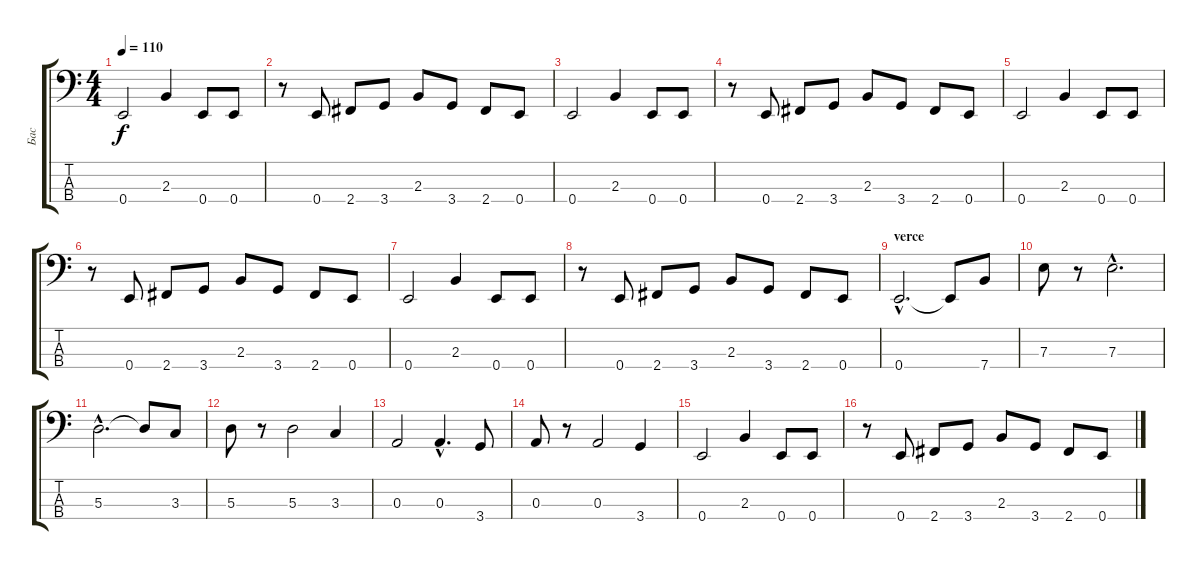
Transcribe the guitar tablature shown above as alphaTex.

\track ("Бас" "Бас") {instrument electricbassfinger}
\staff {score tabs}
\tuning (G2 D2 A1 E1) {hide}
\ts (4 4)
\tempo 110
\clef f4
\ks c
0.4.2{dy f} 2.3.4 0.4.8 0.4.8 |
r.8 0.4.8 2.4.8 3.4.8 2.3.8 3.4.8 2.4.8 0.4.8 |
0.4.2 2.3.4 0.4.8 0.4.8 |
r.8 0.4.8 2.4.8 3.4.8 2.3.8 3.4.8 2.4.8 0.4.8 |
0.4.2 2.3.4 0.4.8 0.4.8 |
r.8 0.4.8 2.4.8 3.4.8 2.3.8 3.4.8 2.4.8 0.4.8 |
0.4.2 2.3.4 0.4.8 0.4.8 |
r.8 0.4.8 2.4.8 3.4.8 2.3.8 3.4.8 2.4.8 0.4.8 |
\section ("" "verce")
0.4{hac}.2{d} 0.4{t}.8 7.4.8 |
7.3.8 r.8 7.3{hac}.2{d} |
5.3{hac}.2{d} 5.3{t}.8 3.3.8 |
5.3.8 r.8 5.3.2 3.3.4 |
0.3.2 0.3{hac}.4{d} 3.4.8 |
0.3.8 r.8 0.3.2 3.4.4 |
0.4.2 2.3.4 0.4.8 0.4.8 |
r.8 0.4.8 2.4.8 3.4.8 2.3.8 3.4.8 2.4.8 0.4.8
